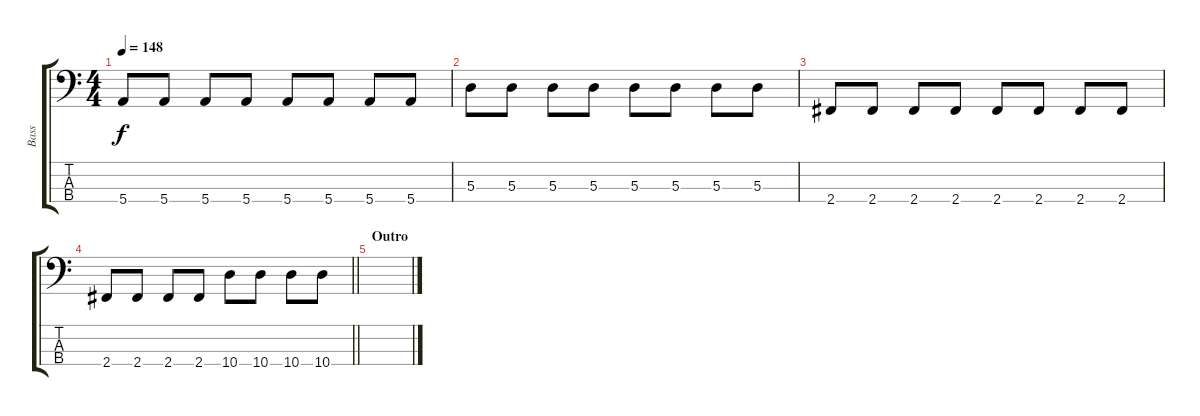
\track ("Bass" "Bass") {instrument electricbassfinger}
\staff {score tabs}
\tuning (G2 D2 A1 E1) {hide}
\ts (4 4)
\tempo 148
\clef f4
\ks c
5.4.8{dy f} 5.4.8 5.4.8 5.4.8 5.4.8 5.4.8 5.4.8 5.4.8 |
5.3.8 5.3.8 5.3.8 5.3.8 5.3.8 5.3.8 5.3.8 5.3.8 |
2.4.8 2.4.8 2.4.8 2.4.8 2.4.8 2.4.8 2.4.8 2.4.8 |
\barLineRight lightlight
2.4.8 2.4.8 2.4.8 2.4.8 10.4.8 10.4.8 10.4.8 10.4.8 |
\section ("" "Outro")
